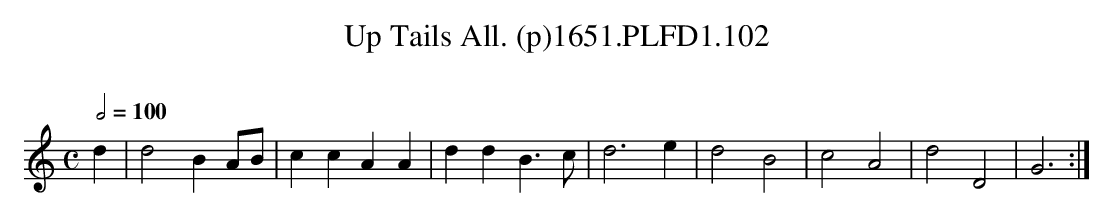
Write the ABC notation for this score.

X:1
T:Up Tails All. (p)1651.PLFD1.102
M:C
L:1/4
Q:1/2=100
O:
K:Gmix
d|d2 B A/B/| c c A A| d d B>c| d3 e| d2 B2|c2 A2|d2 D2|G3:|
